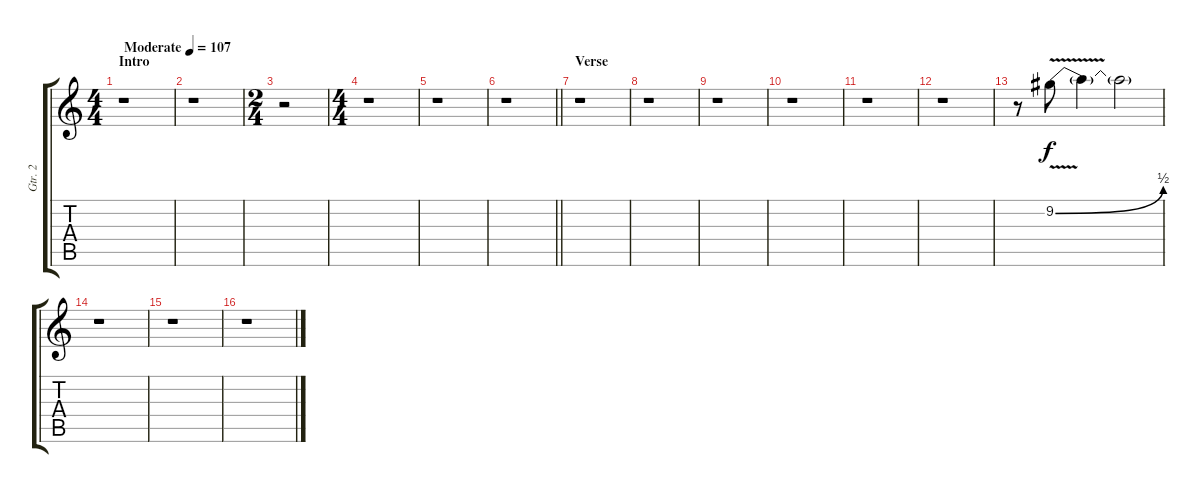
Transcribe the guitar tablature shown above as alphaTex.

\track ("Gtr. 2" "Gtr. 2") {instrument overdrivenguitar}
\staff {score tabs}
\tuning (E4 B3 G3 D3 A2 E2) {hide}
\ts (4 4)
\section ("" "Intro")
\tempo (107 "Moderate")
\clef g2
\ks c
r.1{dy f instrument overdrivenguitar} |
r.1 |
\ts (2 4)
r.2 |
\ts (4 4)
r.1 |
r.1 |
\barLineRight lightlight
r.1 |
\section ("" "Verse")
r.1 |
r.1 |
r.1 |
r.1 |
r.1 |
r.1 |
r.8 9.2{be (bend 0 0 60 2) v}.8 9.2{t}.4 9.2{t}.2 |
r.1 |
r.1 |
r.1
